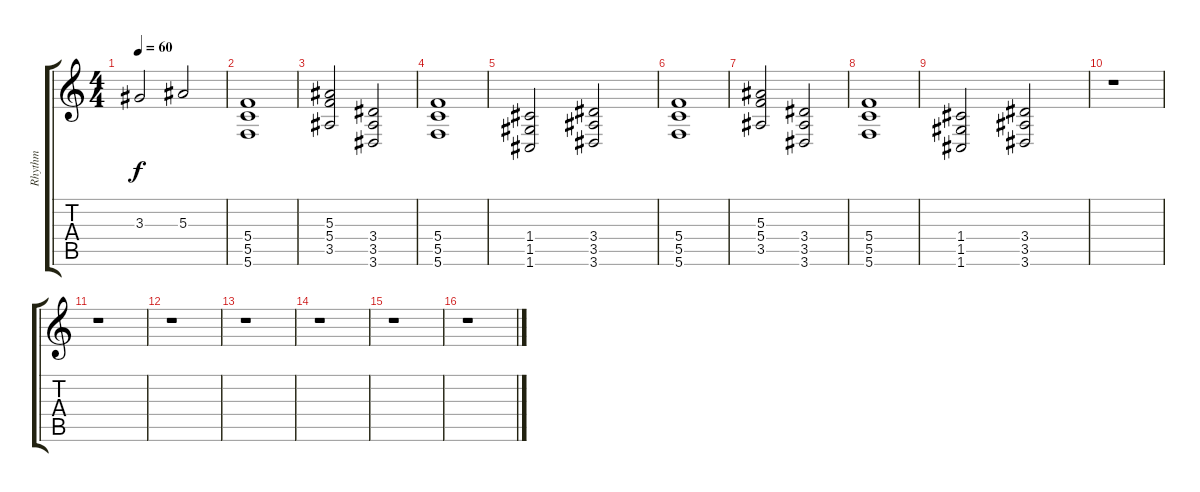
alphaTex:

\track ("Rhythm" "Rhythm") {instrument distortionguitar}
\staff {score tabs}
\tuning (D4 A3 F3 C3 G2 C2) {hide}
\ts (4 4)
\tempo 60
\clef g2
\ks c
3.3.2{dy f} 5.3.2 |
(5.4 5.5 5.6).1 |
(5.3 5.4 3.5).2 (3.4 3.5 3.6).2 |
(5.4 5.5 5.6).1 |
(1.4 1.5 1.6).2 (3.4 3.5 3.6).2 |
(5.4 5.5 5.6).1 |
(5.3 5.4 3.5).2 (3.4 3.5 3.6).2 |
(5.4 5.5 5.6).1 |
(1.4 1.5 1.6).2 (3.4 3.5 3.6).2 |
r.1 |
r.1 |
r.1 |
r.1 |
r.1 |
r.1 |
r.1
